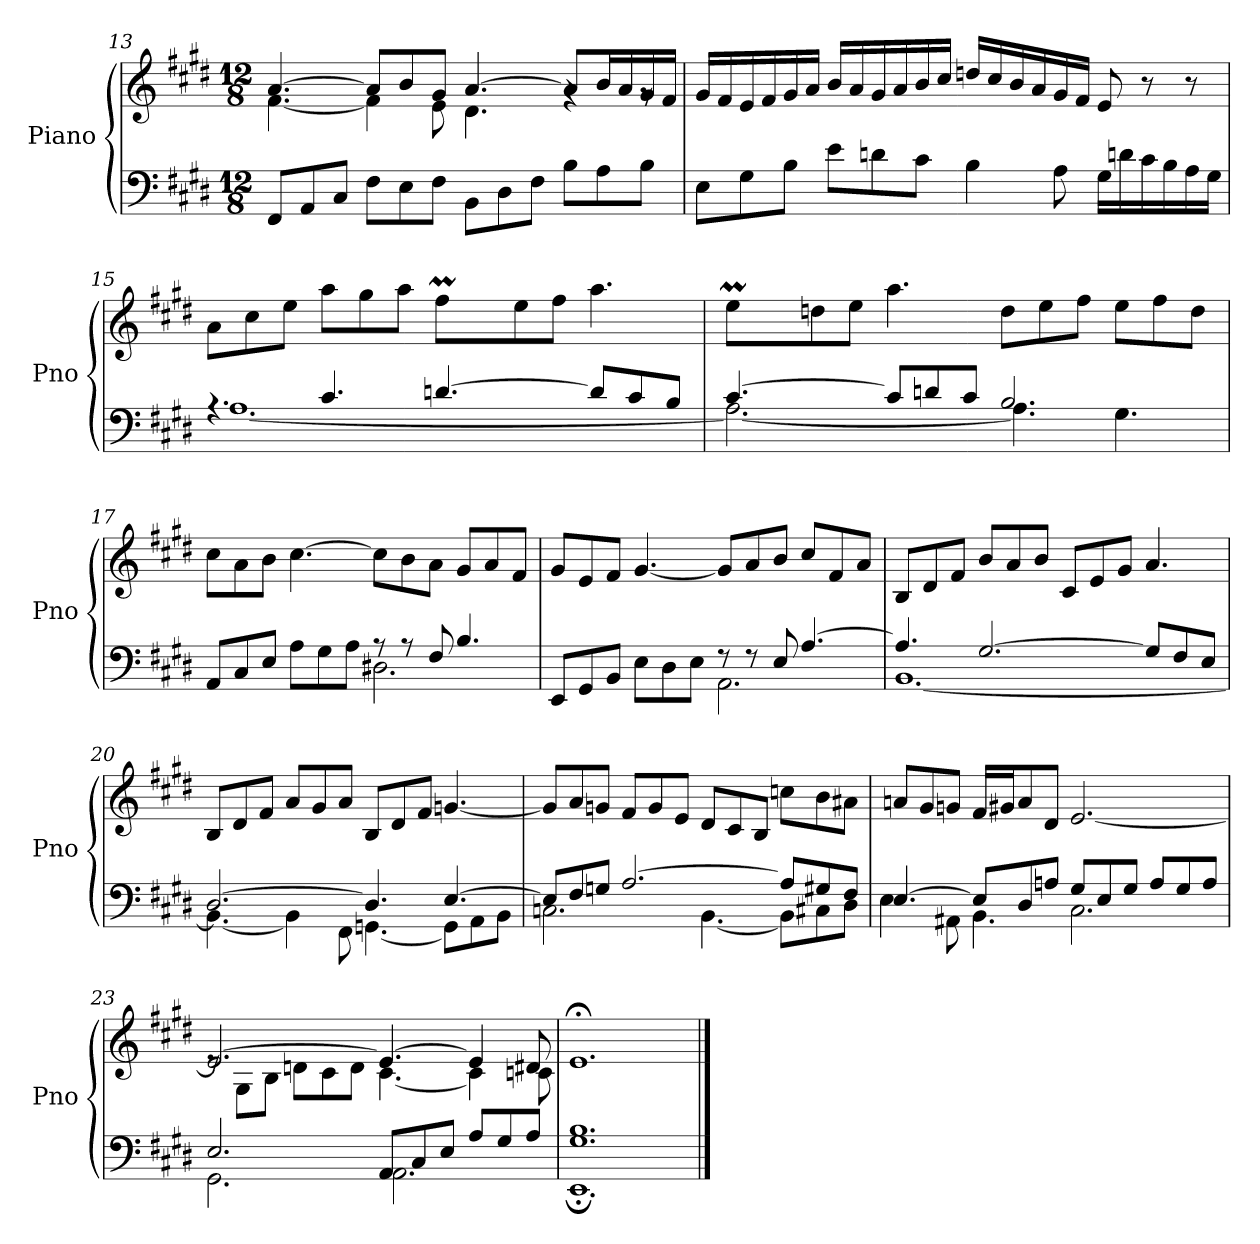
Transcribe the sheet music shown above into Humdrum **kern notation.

**kern	**kern
*part1	*part1
*staff2	*staff1
*I"Piano	*
*I'Pno	*
!!LO:LB:g=z
*clefF4	*clefG2
*k[f#c#g#d#]	*k[f#c#g#d#]
*M12/8	*M12/8
=13	=13
*	*^
8FF#/L	[4.a/	[4.f#\
8AA/	.	.
8C#/J	.	.
8F#\L	8a/L]	4f#\]
8E\	8b/	.
8F#\J	8g#/J	8e\
8BB\L	[4.a/	4.d#\
8D#\	.	.
8F#\J	.	.
8B\L	8a/L]	4rg
8A\	16b/L	.
.	16a/	.
8B\J	16g#/	8rg
.	16f#/JJ	.
*	*v	*v
=14	=14
8E\L	16g#/LL
.	16f#/
8G#\	16e/
.	16f#/
8B\J	16g#/
.	16a/JJ
8e\L	16b/LL
.	16a/
8dn\	16g#/
.	16a/
8c#\J	16b/
.	16cc#/JJ
4B\	16ddn/LL
.	16cc#/
.	16b/
.	16a/
8A\	16g#/
.	16f#/JJ
16G#\LL	8e/
16dn\	.
16c#\	8r
16B\	.
16A\	8r
16G#\JJ	.
!!LO:LB:g=z
=15	=15
*^	*^
4.rA	[1.A	8a\L	2.ryy
.	.	8cc#\	.
.	.	8ee\J	.
4.c#/	.	8aa\L	.
.	.	8gg#\	.
.	.	8aa\J	.
*	*	*	*Xtuplet
[4.dn/	.	8ff#M\L	40gg#yy
.	.	.	40ff#yy
.	.	.	40gg#yy
.	.	.	20ff#yy
.	.	8ee\	2ryy
.	.	8ff#\J	.
8d/L]	.	4.aa\	.
8c#/	.	.	.
8B/J	.	.	8ryy
!!LO:LB:g=z	!!
=16	=16	=16	=16
[4.c#/	2.A\_	8eeM\L	40ff#yy
.	.	.	40eeyy
.	.	.	40ff#yy
.	.	.	20eeyy
.	.	8ddn\	1ryy
.	.	8ee\J	.
8c#/L]	.	4.aa\	.
8dn/	.	.	.
8c#/J	.	.	.
2.B/	4.A\]	8dd\L	.
.	.	8ee\	.
.	.	8ff#\J	.
.	4.G#\	8ee\L	4.ryy
.	.	8ff#\	.
.	.	8dd\J	.
*	*	*v	*v
=17	=17	=17
8AA/L	2.ryy	8cc#\L
8C#/	.	8a\
8E/J	.	8b\J
8A\L	.	[4.cc#\
8G#\	.	.
8A\J	.	.
8r	2.D#X\	8cc#\L]
8r	.	8b\
8F#/	.	8a\J
4.B/	.	8g#/L
.	.	8a/
.	.	8f#/J
=18	=18	=18
8EE/L	2.ryy	8g#/L
8GG#/	.	8e/
8BB/J	.	8f#/J
8E\L	.	[4.g#/
8D#\	.	.
8E\J	.	.
8r	2.AA\	8g#/L]
8r	.	8a/
8E/	.	8b/J
[4.A/	.	8cc#/L
.	.	8f#/
.	.	8a/J
!!LO:LB:g=z
=19	=19	=19
4.A/]	[1.BB	8B/L
.	.	8d#/
.	.	8f#/J
[2.G#/	.	8b/L
.	.	8a/
.	.	8b/J
.	.	8c#/L
.	.	8e/
.	.	8g#/J
8G#/L]	.	4.a/
8F#/	.	.
8E/J	.	.
=20	=20	=20
[2.D#/	4.BB\_	8B/L
.	.	8d#/
.	.	8f#/J
.	4BB\]	8a/L
.	.	8g#/
.	8FF#\	8a/J
4.D#/]	[4.GGn\	8B/L
.	.	8d#/
.	.	8f#/J
[4.E/	8GG\L]	[4.gn/
.	8AA\	.
.	8BB\J	.
=21	=21	=21
8E/L]	2.Cn\	8g/L]
8F#/	.	8a/
8Gn/J	.	8gn/J
[2.A/	.	8f#/L
.	.	8g/
.	.	8e/J
.	[4.BB\	8d#/L
.	.	8c#/
.	.	8B/J
8A/L]	8BB\L]	8ccn\L
8G#X/	8C#X\	8b\
8F#/J	8D#\J	8a#X\J
!!LO:LB:g=z
=22	=22	=22
[4.E/	4E\	8an/L
.	.	8g#/
.	8AA#X\	8gn/J
8E/L]	4.BB\	16f#/LL
.	.	16g#X/J
8D#/	.	8a/
8An/J	.	8d#/J
8G#/L	2.C#\	[2.e/
8E/	.	.
8G#/J	.	.
8A/L	.	.
8G#/	.	.
8A/J	.	.
=23	=23	=23
*	*	*^
2.E/	2.GG#\	2.e/_	8re
.	.	.	8G#\L
.	.	.	8B\J
.	.	.	8dn\L
.	.	.	8c#\
.	.	.	8d\J
8AA/L	2.AA\	4.e/_	[4.c#\
8C#/	.	.	.
8E/J	.	.	.
8A/L	.	4e/]	4c#\]
8G#/	.	.	.
8A/J	.	8d#X/	8cn\
*	*	*v	*v
=24	=24	=24
1.G# 1.B	1.EE;	1.e;<
*v	*v	*
==	==
*-	*-
